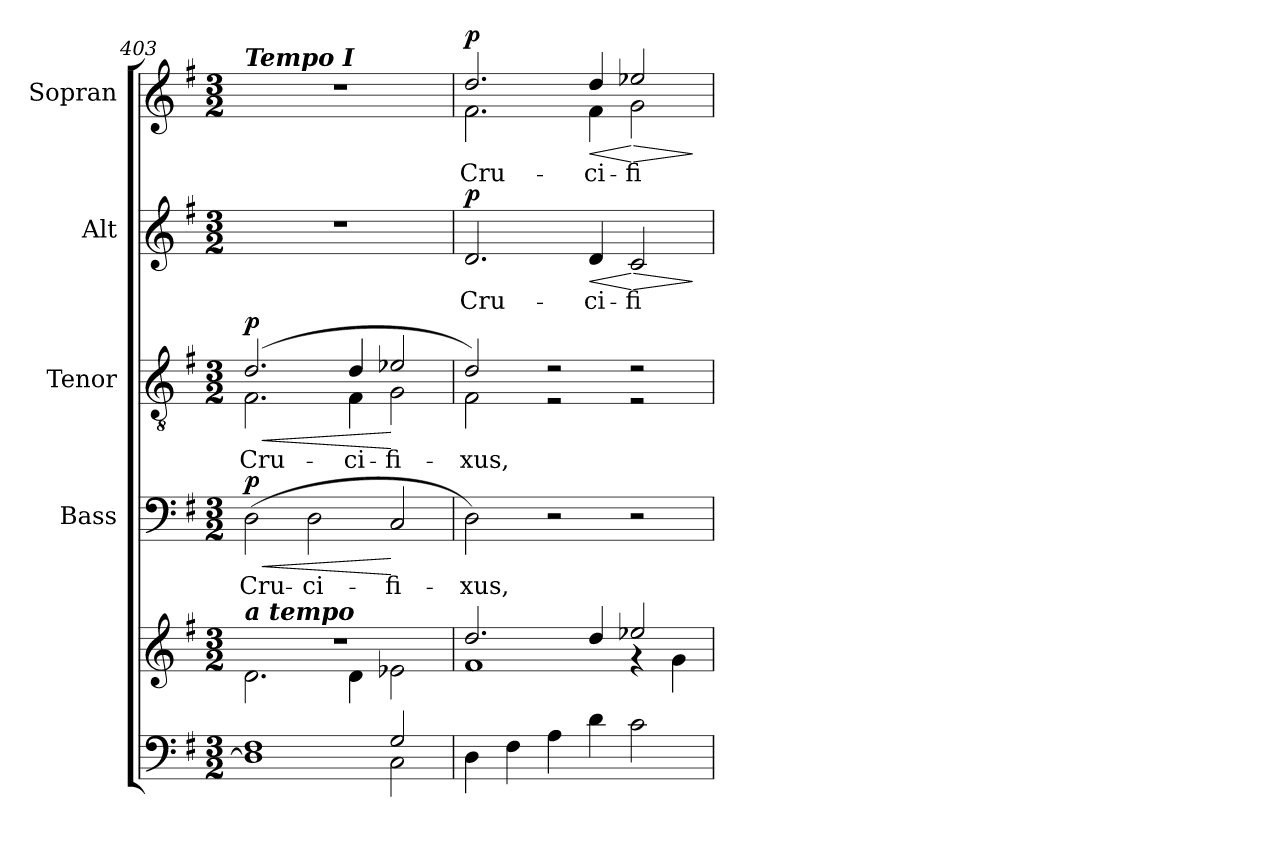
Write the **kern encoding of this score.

**kern	**kern	**kern	**text	**dynam	**kern	**text	**dynam	**kern	**text	**dynam	**kern	**text	**dynam
*part5	*part5	*part4	*part4	*part4	*part3	*part3	*part3	*part2	*part2	*part2	*part1	*part1	*part1
*staff6	*staff5	*staff4	*staff4	*staff4	*staff3	*staff3	*staff3	*staff2	*staff2	*staff2	*staff1	*staff1	*staff1
*	*	*I"Bass	*	*	*I"Tenor	*	*	*I"Alt	*	*	*I"Sopran	*	*
*	*	*I'B.	*	*	*I'T.	*	*	*I'A.	*	*	*I'S.	*	*
*clefF4	*clefG2	*clefF4	*	*	*clefGv2	*	*	*clefG2	*	*	*clefG2	*	*
*k[f#]	*k[f#]	*k[f#]	*	*	*k[f#]	*	*	*k[f#]	*	*	*k[f#]	*	*
*G:	*G:	*G:	*	*	*G:	*	*	*G:	*	*	*G:	*	*
*M3/2	*M3/2	*M3/2	*	*	*M3/2	*	*	*M3/2	*	*	*M3/2	*	*
=403	=403	=403	=403	=403	=403	=403	=403	=403	=403	=403	=403	=403	=403
*^	*^	*	*	*	*	*	*	*	*	*	*	*	*
!	!	!	!	!	!	!	!	!	!	!	!	!	!LO:TX:a:Bi:t=Tempo I	!	!
!	!	!LO:TX:a:Bi:t=a tempo	!	!	!	!	!	!	!	!	!	!	!	!	!
!	!	!	!	!	!LO:LY:b	!LO:HP:b	!	!LO:LY:b	!LO:HP:b	!	!	!	!	!	!
*	*	*	*	*	*	*	*^	*	*	*	*	*	*	*	*
!	!	!	!	!	!	!LO:DY:n=1:a	!	!	!	!LO:DY:n=1:a	!	!	!	!	!	!
1D] 1F#	1ryy	1.r	2.d\	(>2D\	Cru-	< p	(2.d/	2.F#\	Cru-	< p	1.r	.	.	1.r	.	.
!	!	!	!	!	!LO:LY:b	!	!	!	!	!	!	!	!	!	!	!
.	.	.	.	2D\	-ci-	.	.	.	.	.	.	.	.	.	.	.
!	!	!	!	!	!	!	!	!	!LO:LY:b	!	!	!	!	!	!	!
.	.	.	4d\	.	.	.	4d/	4F#\	-ci-	.	.	.	.	.	.	.
!	!	!	!	!	!LO:LY:b	!	!	!	!LO:LY:b	!	!	!	!	!	!	!
2G/	2C\	.	2e-X\	2C/	-fi-	[	2e-X/	2G\	-fi-	[	.	.	.	.	.	.
=404	=404	=404	=404	=404	=404	=404	=404	=404	=404	=404	=404	=404	=404	=404	=404	=404
!	!	!	!	!	!LO:LY:b	!	!	!	!LO:LY:b	!	!	!LO:LY:b	!LO:DY:a	!	!LO:LY:b	!LO:DY:a
*v	*v	*	*	*	*	*	*	*	*	*	*	*	*	*^	*	*
4D\	2.dd/	1f#	2D\)	-xus,	.	2d/)	2F#\	-xus,	.	2.d/	Cru-	p	2.dd/	2.f#\	Cru-	p
4F#\	.	.	.	.	.	.	.	.	.	.	.	.	.	.	.	.
4A\	.	.	2r	.	.	2r	2r	.	.	.	.	.	.	.	.	.
!	!	!	!	!	!	!	!	!	!	!	!LO:LY:b	!LO:HP:b	!	!	!LO:LY:b	!LO:HP:b
4d\	4dd/	.	.	.	.	.	.	.	.	4d/	-ci-	<	4dd/	4f#\	-ci-	<
!	!	!	!	!	!	!	!	!	!	!	!LO:LY:b	!LO:HP:n=1:b	!	!	!LO:LY:b	!LO:HP:n=1:b
2c\	2ee-X/	4rf	2r	.	.	2r	2r	.	.	2c/	-fi-	[ >	2ee-X/	2g\	-fi-	[ >
.	.	(4g\	.	.	.	.	.	.	.	.	.	.	.	.	.	.
*	*v	*v	*	*	*	*v	*v	*	*	*	*	*	*v	*v	*	*
.	.	.	.	.	.	.	.	.	.	]	.	.	]
=	=	=	=	=	=	=	=	=	=	=	=	=	=
*-	*-	*-	*-	*-	*-	*-	*-	*-	*-	*-	*-	*-	*-
